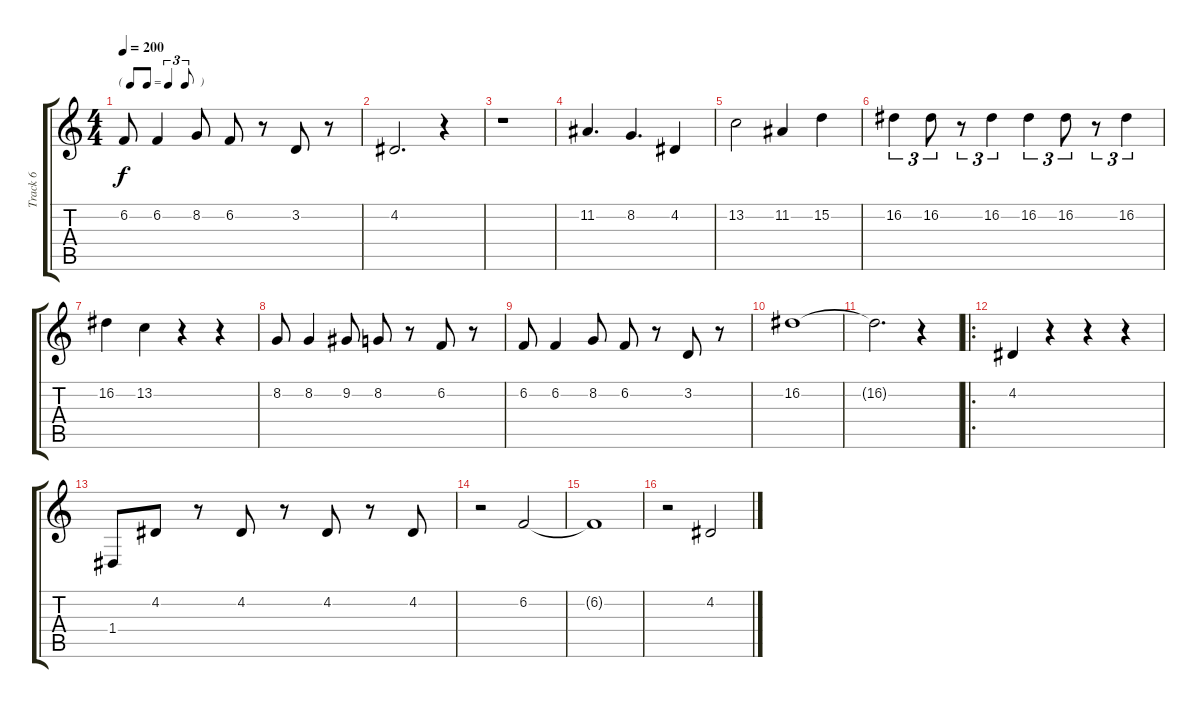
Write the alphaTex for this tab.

\track ("Track 6" "Track 6") {instrument trumpet}
\staff {score tabs}
\tuning (E4 B3 G3 D3 A2 E2) {hide}
\ts (4 4)
\tf triplet8th
\tempo 200
\clef g2
\ks c
6.2.8{dy f} 6.2.4 8.2.8 6.2.8 r.8 3.2.8 r.8 |
4.2.2{d} r.4 |
r.1 |
11.2.4{d} 8.2.4{d} 4.2.4 |
13.2.2 11.2.4 15.2.4 |
16.2.4{tu (3 2)} 16.2.8{tu (3 2)} r.8{tu (3 2)} 16.2.4{tu (3 2)} 16.2.4{tu (3 2)} 16.2.8{tu (3 2)} r.8{tu (3 2)} 16.2.4{tu (3 2)} |
16.2.4 13.2.4 r.4 r.4 |
8.2.8 8.2.4 9.2.8 8.2.8 r.8 6.2.8 r.8 |
6.2.8 6.2.4 8.2.8 6.2.8 r.8 3.2.8 r.8 |
16.2.1 |
16.2{t}.2{d} r.4 |
\ro
4.2.4 r.4 r.4 r.4 |
1.4.8 4.2.8 r.8 4.2.8 r.8 4.2.8 r.8 4.2.8 |
r.2 6.2.2 |
6.2{t}.1 |
r.2 4.2.2
